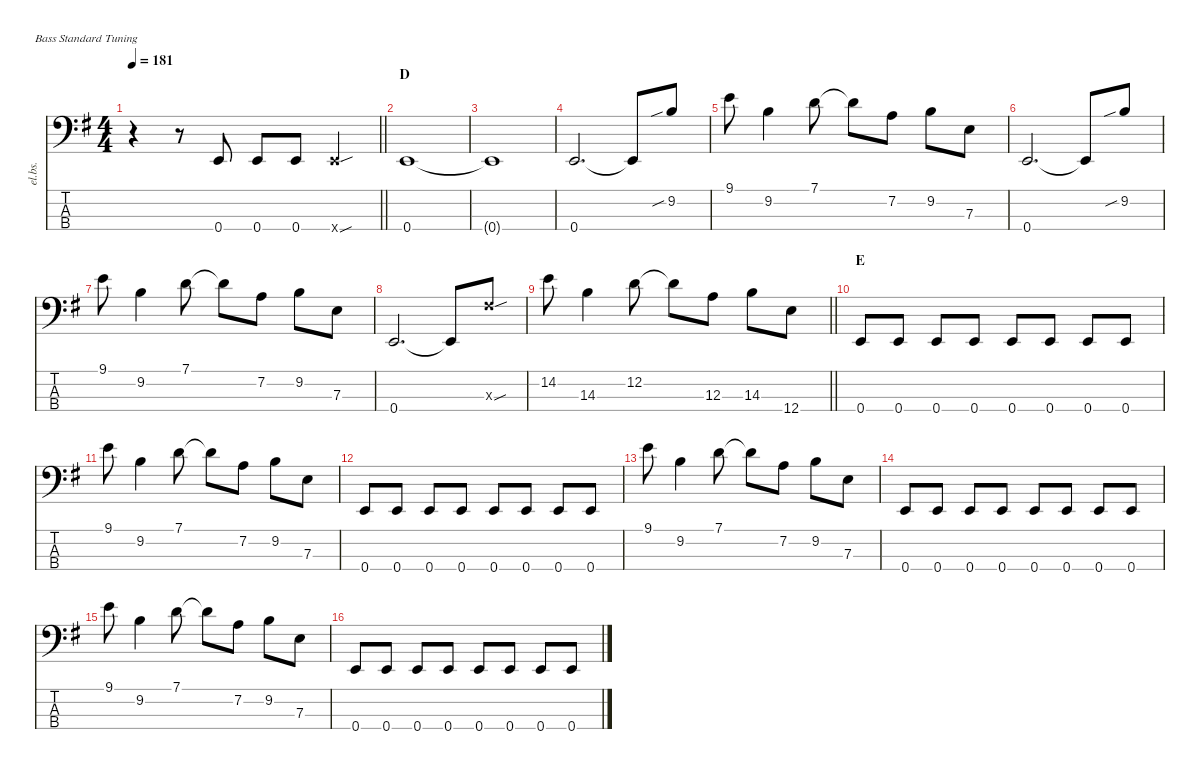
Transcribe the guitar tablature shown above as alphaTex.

\defaultSystemsLayout 4
\hideDynamics
\bracketExtendMode nobrackets
\track ("Bass" "el.bs.") {instrument electricbassfinger}
\staff {score tabs}
\tuning (G2 D2 A1 E1)
\ts (4 4)
\tempo 181
\clef f4
\barLineRight lightlight
\ks g
r.4{dy f} r.8 0.4{acc forcenatural}.8 0.4{acc forcenatural}.8 0.4{acc forcenatural}.8 0.4{sou x acc forcenatural}.4 |
\section ("" "D")
0.4{acc forcenatural}.1 |
0.4{t acc forcenatural}.1 |
0.4{acc forcenatural}.2{d} 0.4{t acc forcenatural}.8 9.2{sib acc forcenatural}.8 |
9.1{acc forcenatural}.8 9.2{acc forcenatural}.4 7.1{acc forcenatural}.8 7.1{t acc forcenatural}.8 7.2{acc forcenatural}.8 9.2{acc forcenatural}.8 7.3{acc forcenatural}.8 |
0.4{acc forcenatural}.2{d} 0.4{t acc forcenatural}.8 9.2{sib acc forcenatural}.8 |
9.1{acc forcenatural}.8 9.2{acc forcenatural}.4 7.1{acc forcenatural}.8 7.1{t acc forcenatural}.8 7.2{acc forcenatural}.8 9.2{acc forcenatural}.8 7.3{acc forcenatural}.8 |
0.4{acc forcenatural}.2{d} 0.4{t acc forcenatural}.8 9.3{sou x acc #}.8 |
\barLineRight lightlight
14.2{acc forcenatural}.8 14.3{acc forcenatural}.4 12.2{acc forcenatural}.8 12.2{t acc forcenatural}.8 12.3{acc forcenatural}.8 14.3{acc forcenatural}.8 12.4{acc forcenatural}.8 |
\section ("" "E")
0.4{acc forcenatural}.8 0.4{acc forcenatural}.8 0.4{acc forcenatural}.8 0.4{acc forcenatural}.8 0.4{acc forcenatural}.8 0.4{acc forcenatural}.8 0.4{acc forcenatural}.8 0.4{acc forcenatural}.8 |
9.1{acc forcenatural}.8 9.2{acc forcenatural}.4 7.1{acc forcenatural}.8 7.1{t acc forcenatural}.8 7.2{acc forcenatural}.8 9.2{acc forcenatural}.8 7.3{acc forcenatural}.8 |
0.4{acc forcenatural}.8 0.4{acc forcenatural}.8 0.4{acc forcenatural}.8 0.4{acc forcenatural}.8 0.4{acc forcenatural}.8 0.4{acc forcenatural}.8 0.4{acc forcenatural}.8 0.4{acc forcenatural}.8 |
9.1{acc forcenatural}.8 9.2{acc forcenatural}.4 7.1{acc forcenatural}.8 7.1{t acc forcenatural}.8 7.2{acc forcenatural}.8 9.2{acc forcenatural}.8 7.3{acc forcenatural}.8 |
0.4{acc forcenatural}.8 0.4{acc forcenatural}.8 0.4{acc forcenatural}.8 0.4{acc forcenatural}.8 0.4{acc forcenatural}.8 0.4{acc forcenatural}.8 0.4{acc forcenatural}.8 0.4{acc forcenatural}.8 |
9.1{acc forcenatural}.8 9.2{acc forcenatural}.4 7.1{acc forcenatural}.8 7.1{t acc forcenatural}.8 7.2{acc forcenatural}.8 9.2{acc forcenatural}.8 7.3{acc forcenatural}.8 |
0.4{acc forcenatural}.8 0.4{acc forcenatural}.8 0.4{acc forcenatural}.8 0.4{acc forcenatural}.8 0.4{acc forcenatural}.8 0.4{acc forcenatural}.8 0.4{acc forcenatural}.8 0.4{acc forcenatural}.8
